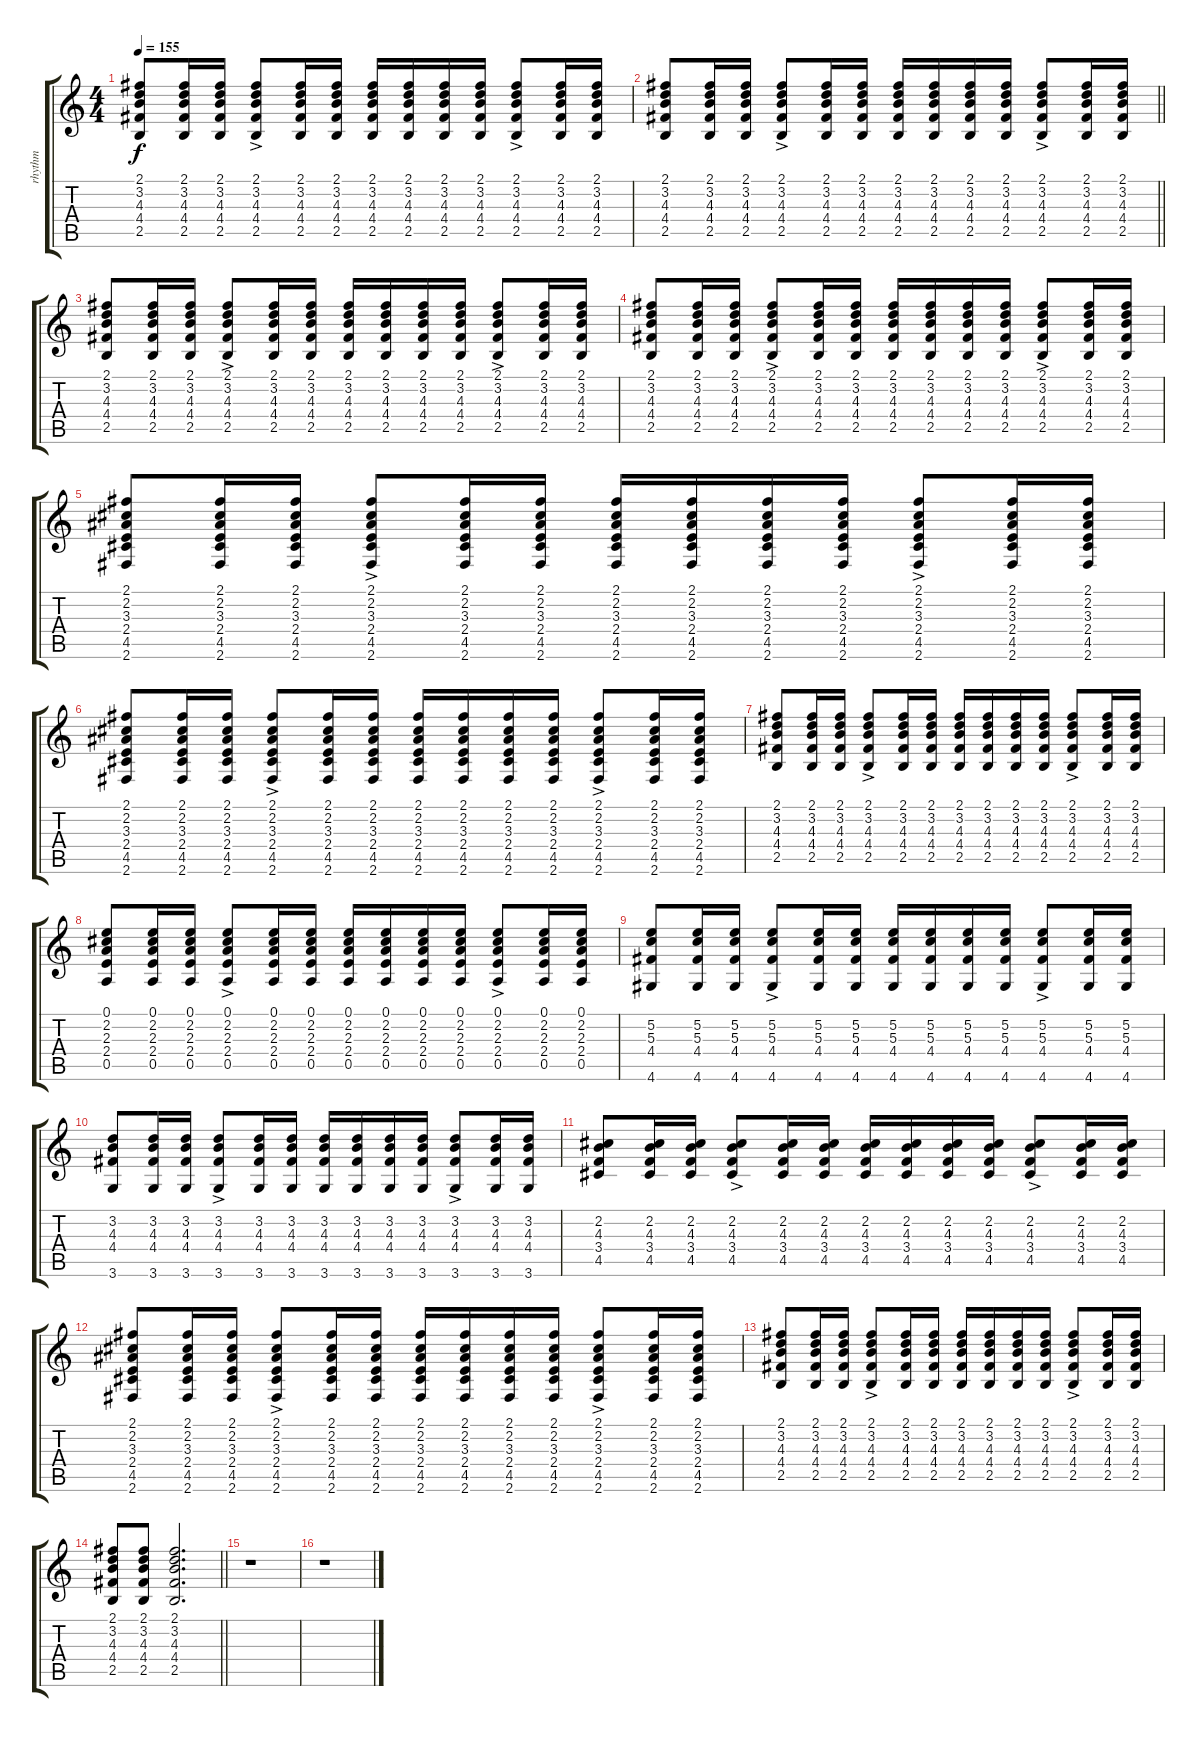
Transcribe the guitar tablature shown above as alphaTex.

\track ("rhythm" "rhythm") {instrument acousticguitarnylon}
\staff {score tabs}
\tuning (E4 B3 G3 D3 A2 E2) {hide}
\ts (4 4)
\tempo 155
\clef g2
\ks c
(2.1 3.2 4.3 4.4 2.5).8{dy f} (2.1 3.2 4.3 4.4 2.5).16 (2.1 3.2 4.3 4.4 2.5).16 (2.1{ac} 3.2{ac} 4.3{ac} 4.4{ac} 2.5{ac}).8 (2.1 3.2 4.3 4.4 2.5).16 (2.1 3.2 4.3 4.4 2.5).16 (2.1 3.2 4.3 4.4 2.5).16 (2.1 3.2 4.3 4.4 2.5).16 (2.1 3.2 4.3 4.4 2.5).16 (2.1 3.2 4.3 4.4 2.5).16 (2.1{ac} 3.2{ac} 4.3{ac} 4.4{ac} 2.5{ac}).8 (2.1 3.2 4.3 4.4 2.5).16 (2.1 3.2 4.3 4.4 2.5).16 |
\barLineRight lightlight
(2.1 3.2 4.3 4.4 2.5).8 (2.1 3.2 4.3 4.4 2.5).16 (2.1 3.2 4.3 4.4 2.5).16 (2.1{ac} 3.2{ac} 4.3{ac} 4.4{ac} 2.5{ac}).8 (2.1 3.2 4.3 4.4 2.5).16 (2.1 3.2 4.3 4.4 2.5).16 (2.1 3.2 4.3 4.4 2.5).16 (2.1 3.2 4.3 4.4 2.5).16 (2.1 3.2 4.3 4.4 2.5).16 (2.1 3.2 4.3 4.4 2.5).16 (2.1{ac} 3.2{ac} 4.3{ac} 4.4{ac} 2.5{ac}).8 (2.1 3.2 4.3 4.4 2.5).16 (2.1 3.2 4.3 4.4 2.5).16 |
(2.1 3.2 4.3 4.4 2.5).8 (2.1 3.2 4.3 4.4 2.5).16 (2.1 3.2 4.3 4.4 2.5).16 (2.1{ac} 3.2{ac} 4.3{ac} 4.4{ac} 2.5{ac}).8 (2.1 3.2 4.3 4.4 2.5).16 (2.1 3.2 4.3 4.4 2.5).16 (2.1 3.2 4.3 4.4 2.5).16 (2.1 3.2 4.3 4.4 2.5).16 (2.1 3.2 4.3 4.4 2.5).16 (2.1 3.2 4.3 4.4 2.5).16 (2.1{ac} 3.2{ac} 4.3{ac} 4.4{ac} 2.5{ac}).8 (2.1 3.2 4.3 4.4 2.5).16 (2.1 3.2 4.3 4.4 2.5).16 |
(2.1 3.2 4.3 4.4 2.5).8 (2.1 3.2 4.3 4.4 2.5).16 (2.1 3.2 4.3 4.4 2.5).16 (2.1{ac} 3.2{ac} 4.3{ac} 4.4{ac} 2.5{ac}).8 (2.1 3.2 4.3 4.4 2.5).16 (2.1 3.2 4.3 4.4 2.5).16 (2.1 3.2 4.3 4.4 2.5).16 (2.1 3.2 4.3 4.4 2.5).16 (2.1 3.2 4.3 4.4 2.5).16 (2.1 3.2 4.3 4.4 2.5).16 (2.1{ac} 3.2{ac} 4.3{ac} 4.4{ac} 2.5{ac}).8 (2.1 3.2 4.3 4.4 2.5).16 (2.1 3.2 4.3 4.4 2.5).16 |
(2.1 2.2 3.3 2.4 4.5 2.6).8 (2.1 2.2 3.3 2.4 4.5 2.6).16 (2.1 2.2 3.3 2.4 4.5 2.6).16 (2.1{ac} 2.2{ac} 3.3{ac} 2.4{ac} 4.5{ac} 2.6{ac}).8 (2.1 2.2 3.3 2.4 4.5 2.6).16 (2.1 2.2 3.3 2.4 4.5 2.6).16 (2.1 2.2 3.3 2.4 4.5 2.6).16 (2.1 2.2 3.3 2.4 4.5 2.6).16 (2.1 2.2 3.3 2.4 4.5 2.6).16 (2.1 2.2 3.3 2.4 4.5 2.6).16 (2.1{ac} 2.2{ac} 3.3{ac} 2.4{ac} 4.5{ac} 2.6{ac}).8 (2.1 2.2 3.3 2.4 4.5 2.6).16 (2.1 2.2 3.3 2.4 4.5 2.6).16 |
(2.1 2.2 3.3 2.4 4.5 2.6).8 (2.1 2.2 3.3 2.4 4.5 2.6).16 (2.1 2.2 3.3 2.4 4.5 2.6).16 (2.1{ac} 2.2{ac} 3.3{ac} 2.4{ac} 4.5{ac} 2.6{ac}).8 (2.1 2.2 3.3 2.4 4.5 2.6).16 (2.1 2.2 3.3 2.4 4.5 2.6).16 (2.1 2.2 3.3 2.4 4.5 2.6).16 (2.1 2.2 3.3 2.4 4.5 2.6).16 (2.1 2.2 3.3 2.4 4.5 2.6).16 (2.1 2.2 3.3 2.4 4.5 2.6).16 (2.1{ac} 2.2{ac} 3.3{ac} 2.4{ac} 4.5{ac} 2.6{ac}).8 (2.1 2.2 3.3 2.4 4.5 2.6).16 (2.1 2.2 3.3 2.4 4.5 2.6).16 |
(2.1 3.2 4.3 4.4 2.5).8 (2.1 3.2 4.3 4.4 2.5).16 (2.1 3.2 4.3 4.4 2.5).16 (2.1{ac} 3.2{ac} 4.3{ac} 4.4{ac} 2.5{ac}).8 (2.1 3.2 4.3 4.4 2.5).16 (2.1 3.2 4.3 4.4 2.5).16 (2.1 3.2 4.3 4.4 2.5).16 (2.1 3.2 4.3 4.4 2.5).16 (2.1 3.2 4.3 4.4 2.5).16 (2.1 3.2 4.3 4.4 2.5).16 (2.1{ac} 3.2{ac} 4.3{ac} 4.4{ac} 2.5{ac}).8 (2.1 3.2 4.3 4.4 2.5).16 (2.1 3.2 4.3 4.4 2.5).16 |
(0.1 2.2 2.3 2.4 0.5).8 (0.1 2.2 2.3 2.4 0.5).16 (0.1 2.2 2.3 2.4 0.5).16 (0.1{ac} 2.2{ac} 2.3{ac} 2.4{ac} 0.5{ac}).8 (0.1 2.2 2.3 2.4 0.5).16 (0.1 2.2 2.3 2.4 0.5).16 (0.1 2.2 2.3 2.4 0.5).16 (0.1 2.2 2.3 2.4 0.5).16 (0.1 2.2 2.3 2.4 0.5).16 (0.1 2.2 2.3 2.4 0.5).16 (0.1{ac} 2.2{ac} 2.3{ac} 2.4{ac} 0.5{ac}).8 (0.1 2.2 2.3 2.4 0.5).16 (0.1 2.2 2.3 2.4 0.5).16 |
(5.2 5.3 4.4 4.6).8 (5.2 5.3 4.4 4.6).16 (5.2 5.3 4.4 4.6).16 (5.2{ac} 5.3{ac} 4.4{ac} 4.6{ac}).8 (5.2 5.3 4.4 4.6).16 (5.2 5.3 4.4 4.6).16 (5.2 5.3 4.4 4.6).16 (5.2 5.3 4.4 4.6).16 (5.2 5.3 4.4 4.6).16 (5.2 5.3 4.4 4.6).16 (5.2{ac} 5.3{ac} 4.4{ac} 4.6{ac}).8 (5.2 5.3 4.4 4.6).16 (5.2 5.3 4.4 4.6).16 |
(3.2 4.3 4.4 3.6).8 (3.2 4.3 4.4 3.6).16 (3.2 4.3 4.4 3.6).16 (3.2{ac} 4.3{ac} 4.4{ac} 3.6{ac}).8 (3.2 4.3 4.4 3.6).16 (3.2 4.3 4.4 3.6).16 (3.2 4.3 4.4 3.6).16 (3.2 4.3 4.4 3.6).16 (3.2 4.3 4.4 3.6).16 (3.2 4.3 4.4 3.6).16 (3.2{ac} 4.3{ac} 4.4{ac} 3.6{ac}).8 (3.2 4.3 4.4 3.6).16 (3.2 4.3 4.4 3.6).16 |
(2.2 4.3 3.4 4.5).8 (2.2 4.3 3.4 4.5).16 (2.2 4.3 3.4 4.5).16 (2.2{ac} 4.3{ac} 3.4{ac} 4.5{ac}).8 (2.2 4.3 3.4 4.5).16 (2.2 4.3 3.4 4.5).16 (2.2 4.3 3.4 4.5).16 (2.2 4.3 3.4 4.5).16 (2.2 4.3 3.4 4.5).16 (2.2 4.3 3.4 4.5).16 (2.2{ac} 4.3{ac} 3.4{ac} 4.5{ac}).8 (2.2 4.3 3.4 4.5).16 (2.2 4.3 3.4 4.5).16 |
(2.1 2.2 3.3 2.4 4.5 2.6).8 (2.1 2.2 3.3 2.4 4.5 2.6).16 (2.1 2.2 3.3 2.4 4.5 2.6).16 (2.1{ac} 2.2{ac} 3.3{ac} 2.4{ac} 4.5{ac} 2.6{ac}).8 (2.1 2.2 3.3 2.4 4.5 2.6).16 (2.1 2.2 3.3 2.4 4.5 2.6).16 (2.1 2.2 3.3 2.4 4.5 2.6).16 (2.1 2.2 3.3 2.4 4.5 2.6).16 (2.1 2.2 3.3 2.4 4.5 2.6).16 (2.1 2.2 3.3 2.4 4.5 2.6).16 (2.1{ac} 2.2{ac} 3.3{ac} 2.4{ac} 4.5{ac} 2.6{ac}).8 (2.1 2.2 3.3 2.4 4.5 2.6).16 (2.1 2.2 3.3 2.4 4.5 2.6).16 |
(2.1 3.2 4.3 4.4 2.5).8 (2.1 3.2 4.3 4.4 2.5).16 (2.1 3.2 4.3 4.4 2.5).16 (2.1{ac} 3.2{ac} 4.3{ac} 4.4{ac} 2.5{ac}).8 (2.1 3.2 4.3 4.4 2.5).16 (2.1 3.2 4.3 4.4 2.5).16 (2.1 3.2 4.3 4.4 2.5).16 (2.1 3.2 4.3 4.4 2.5).16 (2.1 3.2 4.3 4.4 2.5).16 (2.1 3.2 4.3 4.4 2.5).16 (2.1{ac} 3.2{ac} 4.3{ac} 4.4{ac} 2.5{ac}).8 (2.1 3.2 4.3 4.4 2.5).16 (2.1 3.2 4.3 4.4 2.5).16 |
\barLineRight lightlight
(2.1 3.2 4.3 4.4 2.5).8 (2.1 3.2 4.3 4.4 2.5).8 (2.1 3.2 4.3 4.4 2.5).2{d} |
r.1 |
r.1
